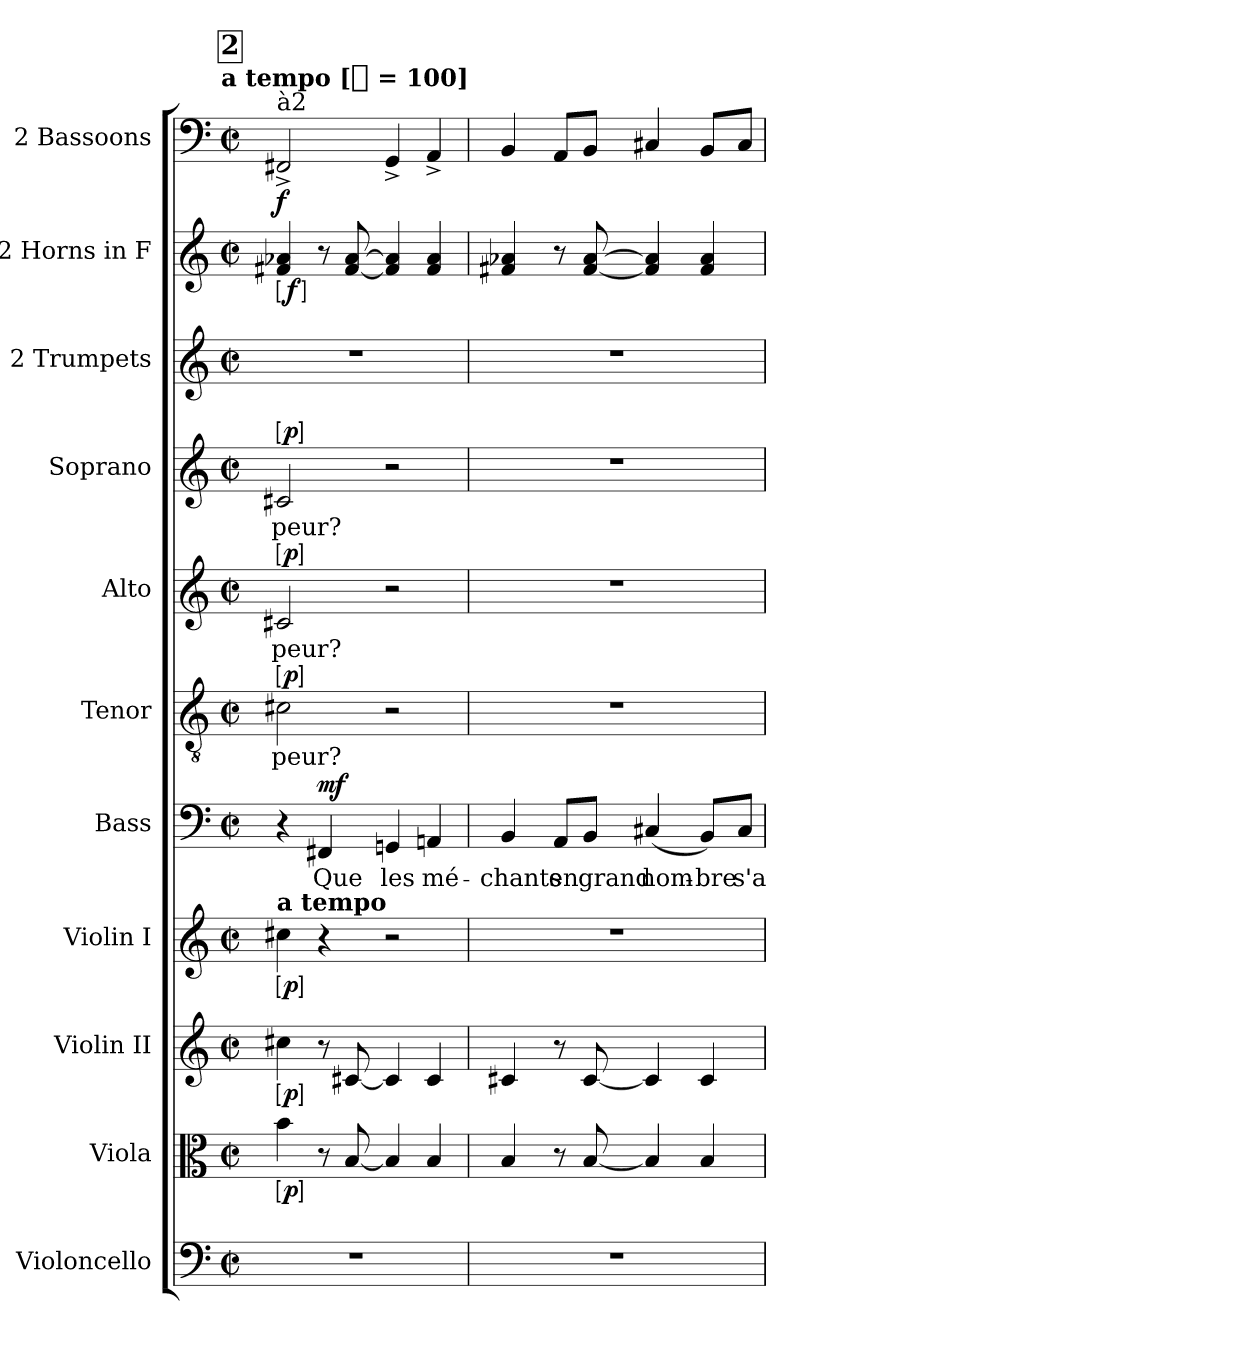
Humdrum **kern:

**kern	**kern	**dynam	**kern	**dynam	**kern	**dynam	**kern	**text	**dynam	**kern	**text	**dynam	**kern	**text	**dynam	**kern	**text	**dynam	**kern	**kern	**dynam	**kern	**dynam
*part11	*part10	*part10	*part9	*part9	*part8	*part8	*part7	*part7	*part7	*part6	*part6	*part6	*part5	*part5	*part5	*part4	*part4	*part4	*part3	*part2	*part2	*part1	*part1
*staff11	*staff10	*staff10	*staff9	*staff9	*staff8	*staff8	*staff7	*staff7	*staff7	*staff6	*staff6	*staff6	*staff5	*staff5	*staff5	*staff4	*staff4	*staff4	*staff3	*staff2	*staff2	*staff1	*staff1
*I"Violoncello	*I"Viola	*	*I"Violin II	*	*I"Violin I	*	*I"Bass	*	*	*I"Tenor	*	*	*I"Alto	*	*	*I"Soprano	*	*	*I"2 Trumpets	*I"2 Horns in F	*	*I"2 Bassoons	*
*I'Vc.	*I'Vla.	*	*I'Vln. II	*	*I'Vln. I	*	*I'B.	*	*	*I'T.	*	*	*I'A.	*	*	*I'S.	*	*	*I'Tpt.	*I'Hn.	*	*I'Bsn.	*
*clefF4	*clefC3	*	*clefG2	*	*clefG2	*	*clefF4	*	*	*clefGv2	*	*	*clefG2	*	*	*clefG2	*	*	*clefG2	*clefG2	*	*clefF4	*
*	*	*	*	*	*	*	*	*	*	*ITrd7c12	*	*	*	*	*	*	*	*	*	*ITrd4c7	*	*	*
*k[]	*k[]	*	*k[]	*	*k[]	*	*k[]	*	*	*k[]	*	*	*k[]	*	*	*k[]	*	*	*k[]	*k[b-]	*	*k[]	*
*C:	*C:	*	*C:	*	*C:	*	*C:	*	*	*C:	*	*	*C:	*	*	*C:	*	*	*C:	*F:	*	*C:	*
!!LO:TX:omd:t=a tempo [[half] = 100]
*M2/2	*M2/2	*	*M2/2	*	*M2/2	*	*M2/2	*	*	*M2/2	*	*	*M2/2	*	*	*M2/2	*	*	*M2/2	*M2/2	*	*M2/2	*
*met(c|)	*met(c|)	*	*met(c|)	*	*met(c|)	*	*met(c|)	*	*	*met(c|)	*	*	*met(c|)	*	*	*met(c|)	*	*	*met(c|)	*met(c|)	*	*met(c|)	*
*MM200	*MM200	*	*MM200	*	*MM200	*	*MM200	*	*	*MM200	*	*	*MM200	*	*	*MM200	*	*	*MM200	*MM200	*	*MM200	*
!!LO:REH:place=s1:t=2
=17	=17	=17	=17	=17	=17	=17	=17	=17	=17	=17	=17	=17	=17	=17	=17	=17	=17	=17	=17	=17	=17	=17	=17
!	!	!	!	!	!	!	!	!	!	!	!	!	!	!	!	!	!	!	!	!	!	!LO:TX:a:t=à2	!
!	!	!	!	!	!LO:TX:a:B:t=a tempo	!	!	!	!	!	!	!	!	!	!	!	!	!	!	!	!	!	!
!	!	!LO:DY:ed=brack	!	!LO:DY:ed=brack	!	!LO:DY:ed=brack	!	!	!	!	!	!LO:DY:a:ed=brack	!	!	!LO:DY:a:ed=brack	!	!	!LO:DY:a:ed=brack	!	!	!LO:DY:ed=brack	!	!
1r	4b	p	4cc#X	p	4cc#X	p	4r	.	.	2C#X	peur?	p	2c#X	peur?	p	2c#X	peur?	p	1r	4Bn 4d-X	f	2FF#X^>	f
!	!	!	!	!	!	!	!	!	!LO:DY:a	!	!	!	!	!	!	!	!	!	!	!	!	!	!
.	8r	.	8r	.	4r	.	4FF#X	Que	mf	.	.	.	.	.	.	.	.	.	.	8r	.	.	.
.	[8B	.	[8c#X	.	.	.	.	.	.	.	.	.	.	.	.	.	.	.	.	[8B [8d-	.	.	.
.	4B]	.	4c#]	.	2r	.	4GGn	les	.	2r	.	.	2r	.	.	2r	.	.	.	4B] 4d-]	.	4GG^>	.
.	4B	.	4c#	.	.	.	4AAn	mé-	.	.	.	.	.	.	.	.	.	.	.	4B 4d-	.	4AA^>	.
=18	=18	=18	=18	=18	=18	=18	=18	=18	=18	=18	=18	=18	=18	=18	=18	=18	=18	=18	=18	=18	=18	=18	=18
1r	4B	.	4c#X	.	1r	.	4BB	-chants	.	1r	.	.	1r	.	.	1r	.	.	1r	4Bn 4d-X	.	4BB	.
.	8r	.	8r	.	.	.	8AAL	en	.	.	.	.	.	.	.	.	.	.	.	8r	.	8AAL	.
.	[8B	.	[8c#	.	.	.	8BBJ	grand	.	.	.	.	.	.	.	.	.	.	.	[8B [8d-	.	8BBJ	.
.	4B]	.	4c#]	.	.	.	(4C#X	nom-	.	.	.	.	.	.	.	.	.	.	.	4B] 4d-]	.	4C#X	.
.	4B	.	4c#	.	.	.	8BBL)	-bre	.	.	.	.	.	.	.	.	.	.	.	4B 4d-	.	8BBL	.
.	.	.	.	.	.	.	8C#J	s'a-	.	.	.	.	.	.	.	.	.	.	.	.	.	8C#J	.
=	=	=	=	=	=	=	=	=	=	=	=	=	=	=	=	=	=	=	=	=	=	=	=
*-	*-	*-	*-	*-	*-	*-	*-	*-	*-	*-	*-	*-	*-	*-	*-	*-	*-	*-	*-	*-	*-	*-	*-
